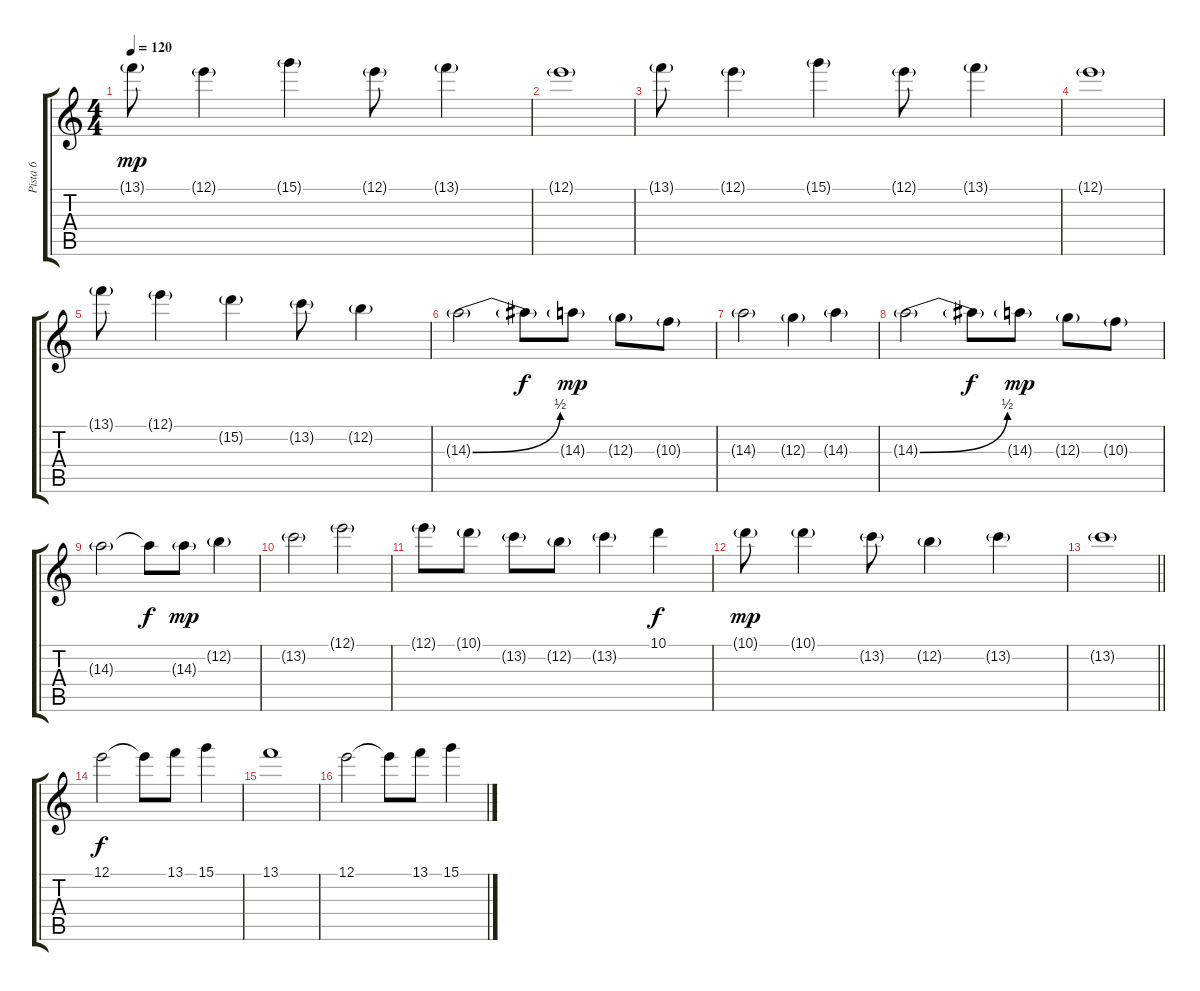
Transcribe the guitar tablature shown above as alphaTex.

\track ("Pista 6" "Pista 6") {instrument distortionguitar}
\staff {score tabs}
\tuning (E4 B3 G3 D3 A2 E2) {hide}
\ts (4 4)
\tempo 120
\clef g2
\ks c
13.1{g}.8{dy mp} 12.1{g}.4 15.1{g}.4 12.1{g}.8 13.1{g}.4 |
12.1{g}.1 |
13.1{g}.8 12.1{g}.4 15.1{g}.4 12.1{g}.8 13.1{g}.4 |
12.1{g}.1 |
13.1{g}.8 12.1{g}.4 15.2{g}.4 13.2{g}.8 12.2{g}.4 |
14.3{be (bend 0 0 60 2) g}.2 14.3{t}.8{dy f} 14.3{g}.8{dy mp} 12.3{g}.8 10.3{g}.8 |
14.3{g}.2 12.3{g}.4 14.3{g}.4 |
14.3{be (bend 0 0 60 2) g}.2 14.3{t}.8{dy f} 14.3{g}.8{dy mp} 12.3{g}.8 10.3{g}.8 |
14.3{g}.2 14.3{t}.8{dy f} 14.3{g}.8{dy mp} 12.2{g}.4 |
13.2{g}.2 12.1{g}.2 |
12.1{g}.8 10.1{g}.8 13.2{g}.8 12.2{g}.8 13.2{g}.4 10.1.4{dy f} |
10.1{g}.8{dy mp} 10.1{g}.4 13.2{g}.8 12.2{g}.4 13.2{g}.4 |
\barLineRight lightlight
13.2{g}.1 |
12.1.2{dy f} 12.1{t}.8 13.1.8 15.1.4 |
13.1.1 |
12.1.2 12.1{t}.8 13.1.8 15.1.4
